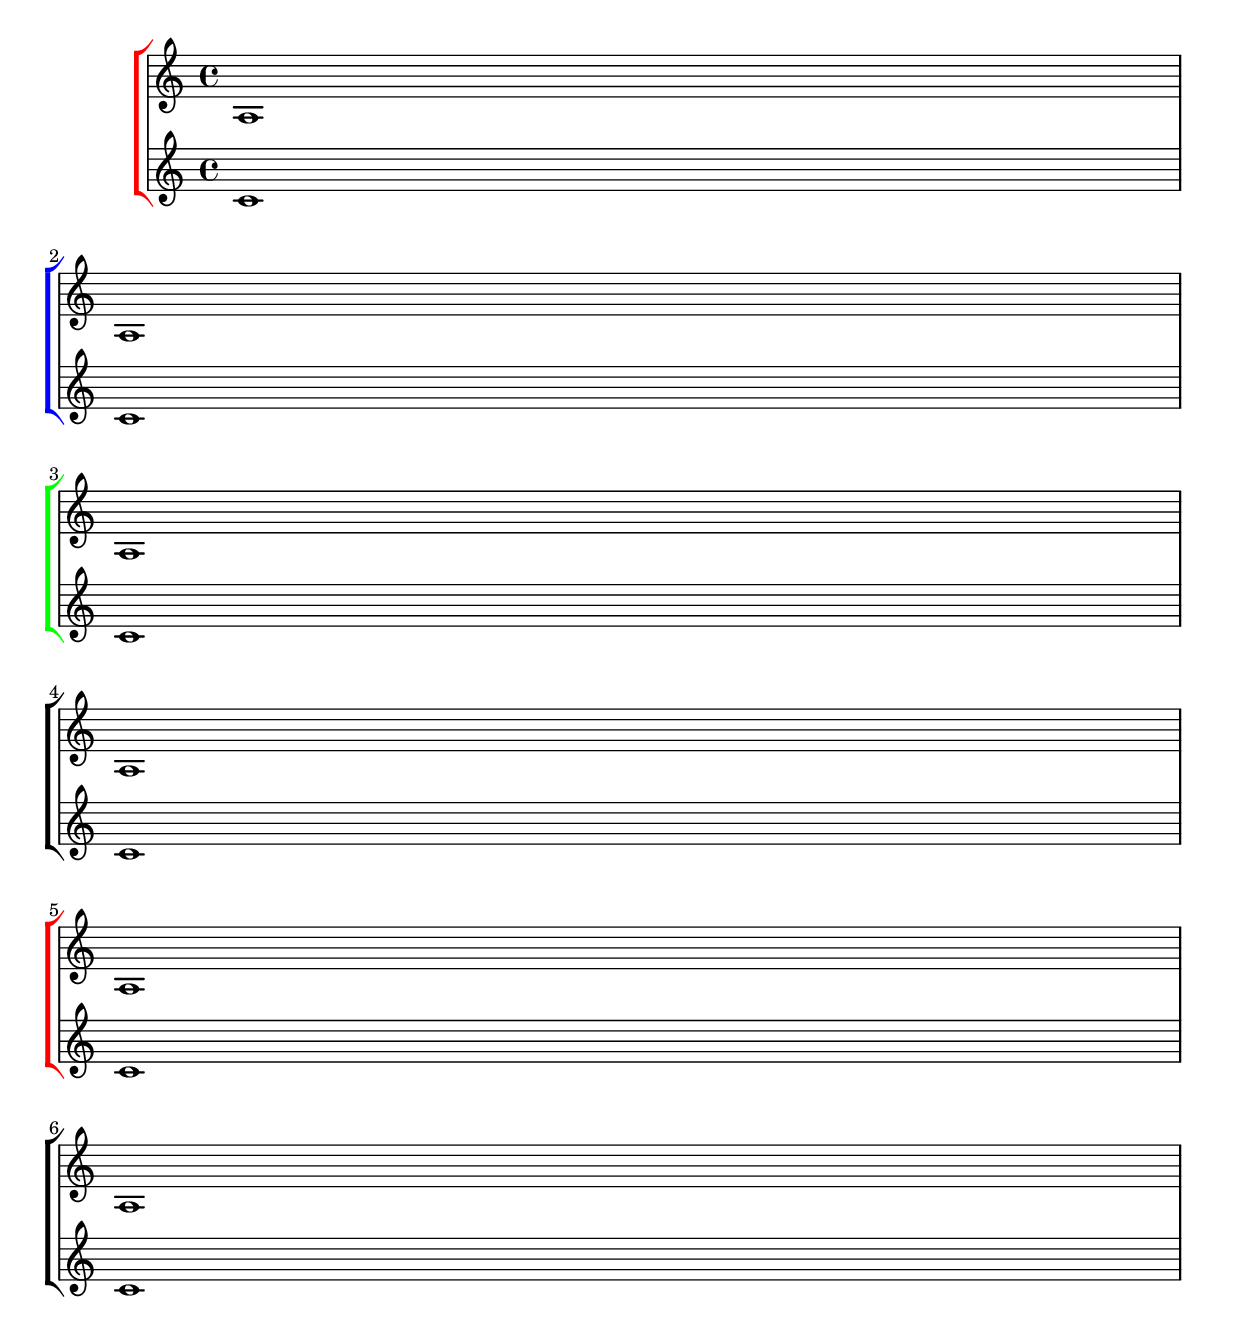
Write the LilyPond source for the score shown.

\version "2.14.2"

#(define ((my-callback . colors) grob)
   (let* ((orig (ly:grob-original grob))
          (siblings (if (ly:grob? orig)
                        (ly:spanner-broken-into orig)
                        '())))

     (define (helper colors siblings)
         (if (eq? (car siblings) grob)
             (car colors)
             (if (or (null? (cdr siblings))
                     (null? (cdr colors)))
                 '() ;; if not enough colors for pieces, revert to black
                 (helper (cdr colors) (cdr siblings)))))

    (if (pair? siblings)
        (helper colors siblings)
        (car colors))))

one = \relative c' {
 \once\override StaffGroup.SystemStartBracket #'color = #(my-callback red blue green black red)
 a1 \break
 a \break
 a \break
 a \break
 a \break
 a \break

}

two = \relative c' {
 c c c c c c
}


\new StaffGroup <<
 \new Staff \one
 \new Staff \two
 >>
